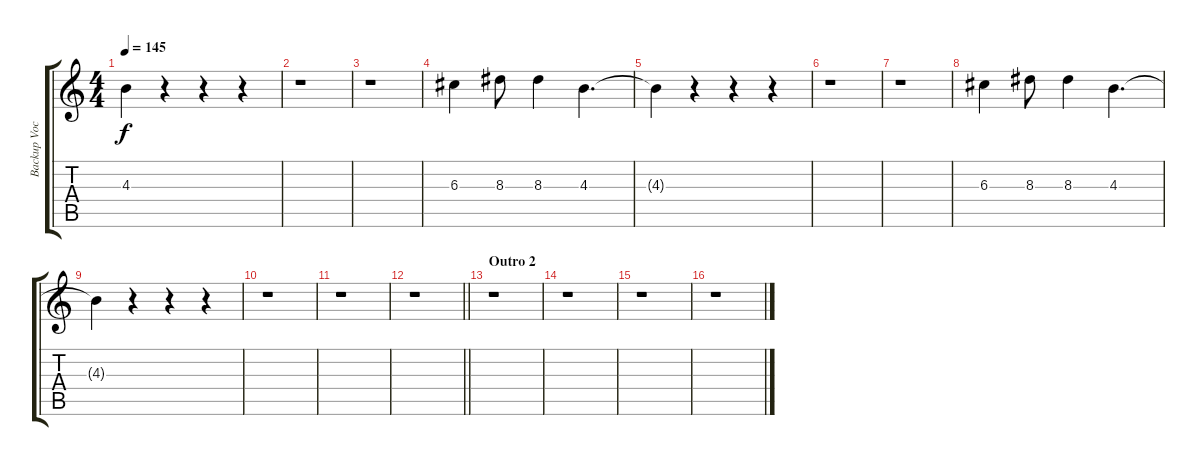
\track ("Backup Vocals" "Backup Voc") {instrument acousticguitarsteel}
\staff {score tabs}
\tuning (E4 B3 G3 D3 A2 E2) {hide}
\ts (4 4)
\tempo 145
\clef g2
\ks c
4.3{t}.4{dy f} r.4 r.4 r.4 |
r.1 |
r.1 |
6.3.4 8.3.8 8.3.4 4.3.4{d} |
4.3{t}.4 r.4 r.4 r.4 |
r.1 |
r.1 |
6.3.4 8.3.8 8.3.4 4.3.4{d} |
4.3{t}.4 r.4 r.4 r.4 |
r.1 |
r.1 |
\barLineRight lightlight
r.1 |
\section ("" "Outro 2")
r.1 |
r.1 |
r.1 |
r.1
